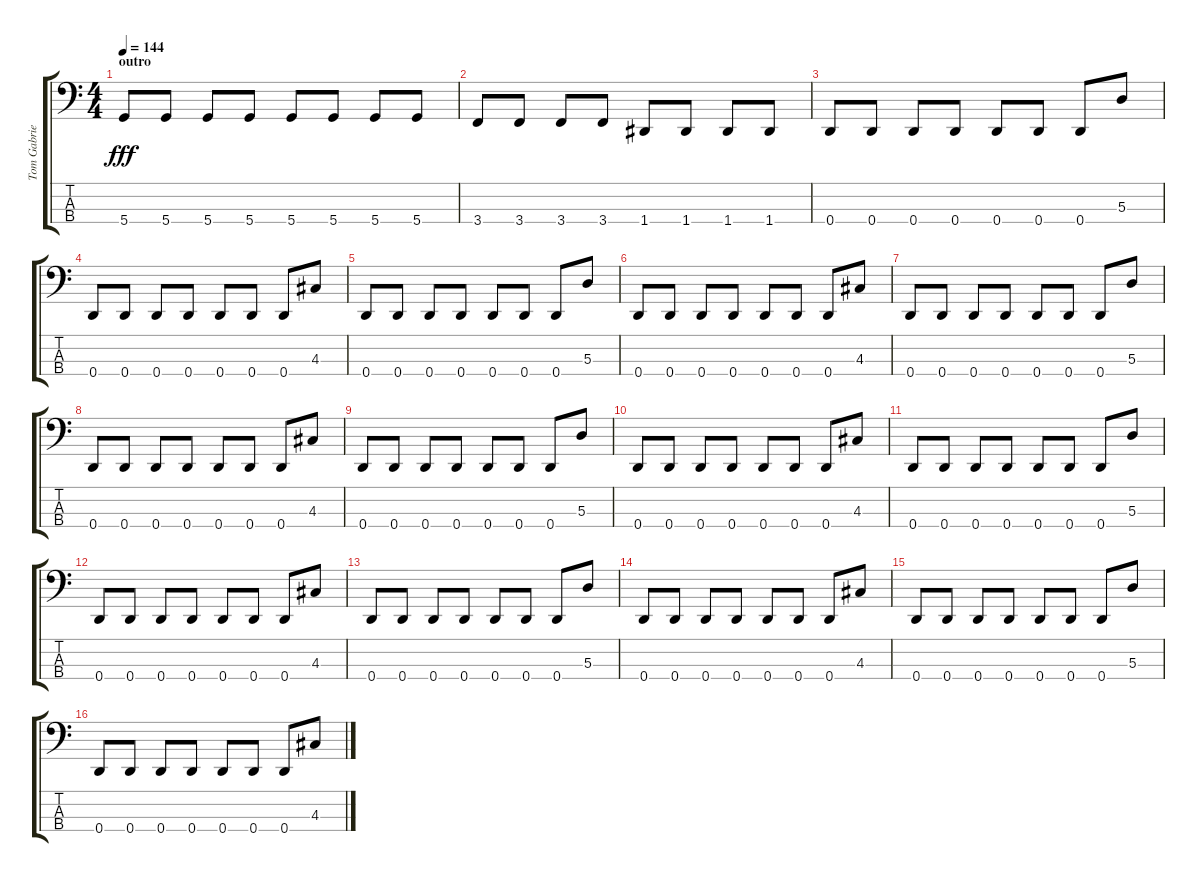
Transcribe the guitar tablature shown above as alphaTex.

\track ("Tom Gabriel (Bass Guitar)" "Tom Gabrie") {instrument electricbasspick}
\staff {score tabs}
\tuning (G2 D2 A1 D1) {hide}
\ts (4 4)
\section ("" "outro")
\tempo 144
\clef f4
\ks c
5.4.8{dy fff} 5.4.8 5.4.8 5.4.8 5.4.8 5.4.8 5.4.8 5.4.8 |
3.4.8 3.4.8 3.4.8 3.4.8 1.4.8 1.4.8 1.4.8 1.4.8 |
0.4.8 0.4.8 0.4.8 0.4.8 0.4.8 0.4.8 0.4.8 5.3.8 |
0.4.8 0.4.8 0.4.8 0.4.8 0.4.8 0.4.8 0.4.8 4.3.8 |
0.4.8 0.4.8 0.4.8 0.4.8 0.4.8 0.4.8 0.4.8 5.3.8 |
0.4.8 0.4.8 0.4.8 0.4.8 0.4.8 0.4.8 0.4.8 4.3.8 |
0.4.8 0.4.8 0.4.8 0.4.8 0.4.8 0.4.8 0.4.8 5.3.8 |
0.4.8 0.4.8 0.4.8 0.4.8 0.4.8 0.4.8 0.4.8 4.3.8 |
0.4.8{volume 13} 0.4.8 0.4.8 0.4.8 0.4.8 0.4.8 0.4.8 5.3.8 |
0.4.8 0.4.8 0.4.8 0.4.8 0.4.8 0.4.8 0.4.8 4.3.8 |
0.4.8{volume 10} 0.4.8 0.4.8 0.4.8 0.4.8 0.4.8 0.4.8 5.3.8 |
0.4.8 0.4.8 0.4.8 0.4.8 0.4.8 0.4.8 0.4.8 4.3.8 |
0.4.8{volume 7} 0.4.8 0.4.8 0.4.8 0.4.8 0.4.8 0.4.8 5.3.8 |
0.4.8 0.4.8 0.4.8 0.4.8 0.4.8 0.4.8 0.4.8 4.3.8 |
0.4.8{volume 4} 0.4.8 0.4.8 0.4.8 0.4.8 0.4.8 0.4.8 5.3.8 |
0.4.8 0.4.8 0.4.8 0.4.8 0.4.8 0.4.8 0.4.8 4.3.8
